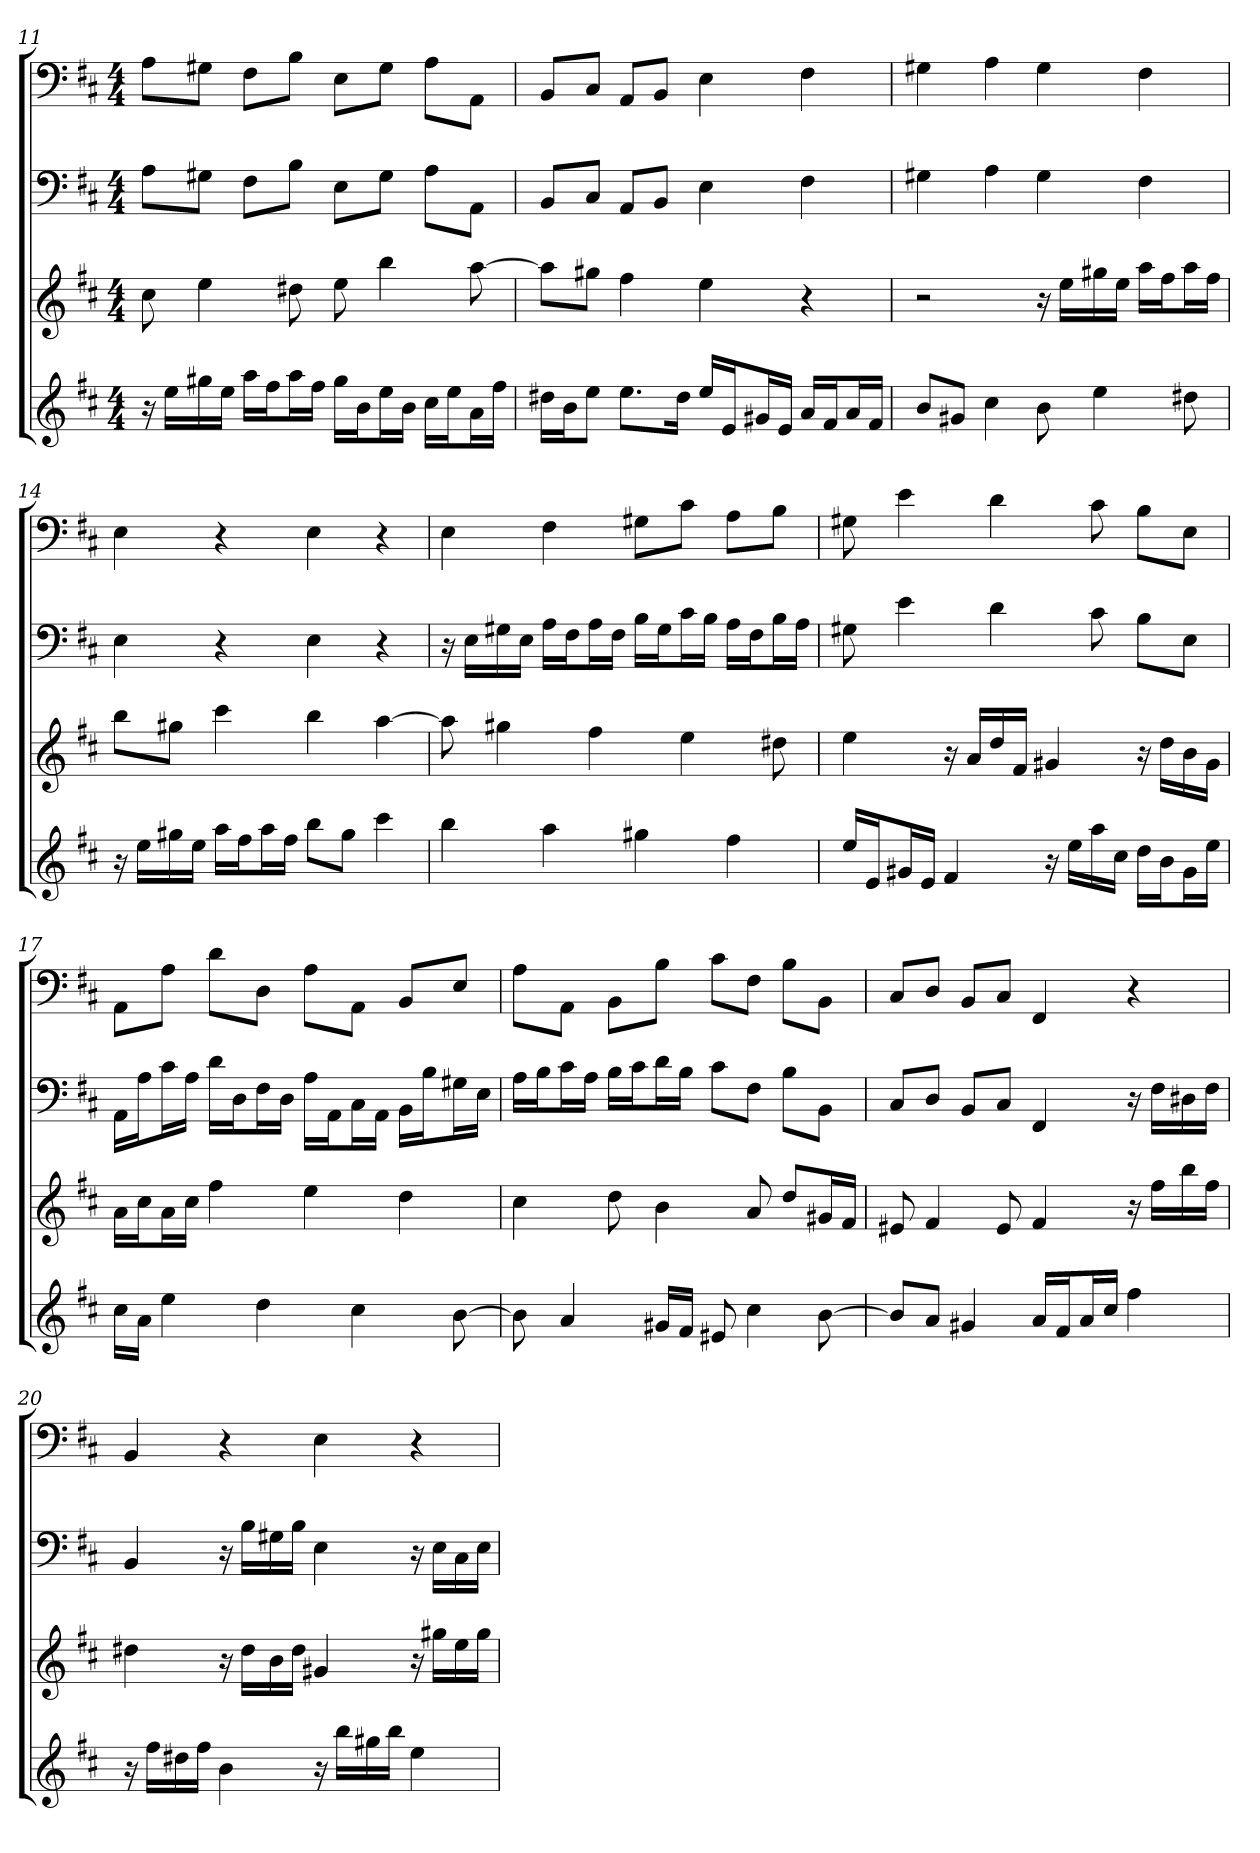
**kern	**kern	**kern	**kern
*part4	*part3	*part2	*part1
*staff4	*staff3	*staff2	*staff1
*k[f#c#]	*k[f#c#]	*k[f#c#]	*k[f#c#]
*D:	*D:	*D:	*D:
*M4/4	*M4/4	*M4/4	*M4/4
=11	=11	=11	=11
16r	8cc#	8AL	8AL
16eeLL	.	.	.
16gg#X	4ee	8G#XJ	8G#XJ
16eeJJ	.	.	.
16aaLL	.	8F#L	8F#L
16ff#J	.	.	.
16aaL	8dd#X	8BJ	8BJ
16ff#JJ	.	.	.
16gg#LL	8ee	8EL	8EL
16bJ	.	.	.
16eeL	4bb	8G#J	8G#J
16bJJ	.	.	.
16cc#LL	.	8AL	8AL
16eeJ	.	.	.
16aL	[8aa	8AAJ	8AAJ
16ff#JJ	.	.	.
=12	=12	=12	=12
16dd#XLL	8aaL]	8BBL	8BBL
16bJ	.	.	.
8eeJ	8gg#XJ	8C#J	8C#J
8.eeL	4ff#	8AAL	8AAL
.	.	8BBJ	8BBJ
16dd#Jk	.	.	.
16eeLL	4ee	4E	4E
16eJ	.	.	.
16g#XL	.	.	.
16eJJ	.	.	.
16aLL	4r	4F#	4F#
16f#J	.	.	.
16aL	.	.	.
16f#JJ	.	.	.
=13	=13	=13	=13
8bL	2r	4G#X	4G#X
8g#XJ	.	.	.
4cc#	.	4A	4A
8b	16r	4G#	4G#
.	16eeLL	.	.
4ee	16gg#X	.	.
.	16eeJJ	.	.
.	16aaLL	4F#	4F#
.	16ff#J	.	.
8dd#X	16aaL	.	.
.	16ff#JJ	.	.
=14	=14	=14	=14
16r	8bbL	4E	4E
16eeLL	.	.	.
16gg#X	8gg#XJ	.	.
16eeJJ	.	.	.
16aaLL	4ccc#	4r	4r
16ff#J	.	.	.
16aaL	.	.	.
16ff#JJ	.	.	.
8bbL	4bb	4E	4E
8gg#J	.	.	.
4ccc#	[4aa	4r	4r
=15	=15	=15	=15
4bb	8aa]	16r	4E
.	.	16ELL	.
.	4gg#X	16G#X	.
.	.	16EJJ	.
4aa	.	16ALL	4F#
.	.	16F#J	.
.	4ff#	16AL	.
.	.	16F#JJ	.
4gg#X	.	16BLL	8G#XL
.	.	16G#J	.
.	4ee	16c#L	8c#J
.	.	16BJJ	.
4ff#	.	16ALL	8AL
.	.	16F#J	.
.	8dd#X	16BL	8BJ
.	.	16AJJ	.
=16	=16	=16	=16
16eeLL	4ee	8G#X	8G#X
16eJ	.	.	.
16g#XL	.	4e	4e
16eJJ	.	.	.
4f#	16r	.	.
.	16aLL	.	.
.	16dd	4d	4d
.	16f#JJ	.	.
16r	4g#X	.	.
16eeLL	.	.	.
16aa	.	8c#	8c#
16cc#JJ	.	.	.
16ddLL	16r	8BL	8BL
16bJ	16ddLL	.	.
16g#L	16b	8EJ	8EJ
16eeJJ	16g#JJ	.	.
=17	=17	=17	=17
16cc#LL	16aLL	16AALL	8AAL
16aJJ	16cc#J	16AJ	.
4ee	16aL	16c#L	8AJ
.	16cc#JJ	16AJJ	.
.	4ff#	16dLL	8dL
.	.	16DJ	.
4dd	.	16F#L	8DJ
.	.	16DJJ	.
.	4ee	16ALL	8AL
.	.	16AAJ	.
4cc#	.	16C#L	8AAJ
.	.	16AAJJ	.
.	4dd	16BBLL	8BBL
.	.	16BJ	.
[8b	.	16G#XL	8EJ
.	.	16EJJ	.
=18	=18	=18	=18
8b]	4cc#	16ALL	8AL
.	.	16BJ	.
4a	.	16c#L	8AAJ
.	.	16AJJ	.
.	8dd	16BLL	8BBL
.	.	16c#J	.
16g#XLL	4b	16dL	8BJ
16f#JJ	.	16BJJ	.
8e#X	.	8c#L	8c#L
4cc#	8a	8F#J	8F#J
.	8ddL	8BL	8BL
[8b	16g#XL	8BBJ	8BBJ
.	16f#JJ	.	.
=19	=19	=19	=19
8bL]	8e#X	8C#L	8C#L
8aJ	4f#	8DJ	8DJ
4g#X	.	8BBL	8BBL
.	8e#	8C#J	8C#J
16aLL	4f#	4FF#	4FF#
16f#J	.	.	.
16aL	.	.	.
16cc#JJ	.	.	.
4ff#	16r	16r	4r
.	16ff#LL	16F#LL	.
.	16bb	16D#X	.
.	16ff#JJ	16F#JJ	.
=20	=20	=20	=20
16r	4dd#X	4BB	4BB
16ff#LL	.	.	.
16dd#X	.	.	.
16ff#JJ	.	.	.
4b	16r	16r	4r
.	16dd#LL	16BLL	.
.	16b	16G#X	.
.	16dd#JJ	16BJJ	.
16r	4g#X	4E	4E
16bbLL	.	.	.
16gg#X	.	.	.
16bbJJ	.	.	.
4ee	16r	16r	4r
.	16gg#XLL	16ELL	.
.	16ee	16C#	.
.	16gg#JJ	16EJJ	.
=	=	=	=
*-	*-	*-	*-
